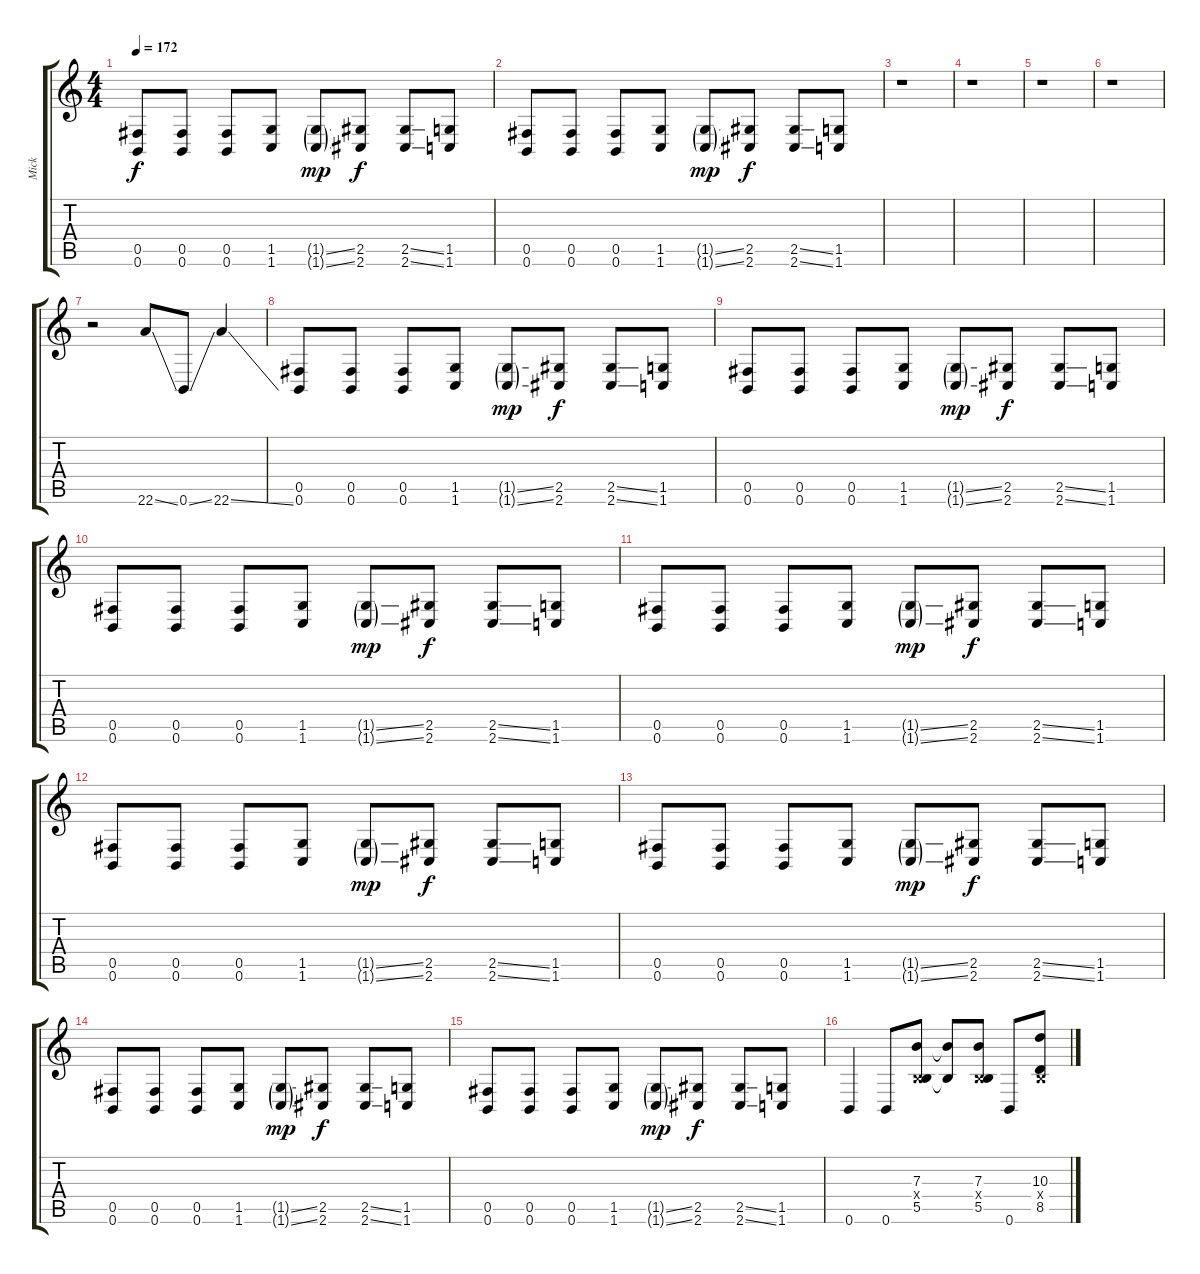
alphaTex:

\track ("Mick" "Mick") {instrument distortionguitar}
\staff {score tabs}
\tuning (Db4 Ab3 E3 B2 Gb2 B1) {hide}
\ts (4 4)
\tempo 172
\clef g2
\ks c
(0.5 0.6).8{dy f} (0.5 0.6).8 (0.5 0.6).8 (1.5 1.6).8 (1.5{ss g} 1.6{ss g}).8{dy mp} (2.5 2.6).8{dy f} (2.5{ss} 2.6{ss}).8 (1.5 1.6).8 |
(0.5 0.6).8 (0.5 0.6).8 (0.5 0.6).8 (1.5 1.6).8 (1.5{ss g} 1.6{ss g}).8{dy mp} (2.5 2.6).8{dy f} (2.5{ss} 2.6{ss}).8 (1.5 1.6).8 |
r.1 |
r.1 |
r.1 |
r.1 |
r.2 22.6{ss}.8 0.6{ss}.8 22.6{ss}.4 |
(0.5 0.6).8 (0.5 0.6).8 (0.5 0.6).8 (1.5 1.6).8 (1.5{ss g} 1.6{ss g}).8{dy mp} (2.5 2.6).8{dy f} (2.5{ss} 2.6{ss}).8 (1.5 1.6).8 |
(0.5 0.6).8 (0.5 0.6).8 (0.5 0.6).8 (1.5 1.6).8 (1.5{ss g} 1.6{ss g}).8{dy mp} (2.5 2.6).8{dy f} (2.5{ss} 2.6{ss}).8 (1.5 1.6).8 |
(0.5 0.6).8 (0.5 0.6).8 (0.5 0.6).8 (1.5 1.6).8 (1.5{ss g} 1.6{ss g}).8{dy mp} (2.5 2.6).8{dy f} (2.5{ss} 2.6{ss}).8 (1.5 1.6).8 |
(0.5 0.6).8 (0.5 0.6).8 (0.5 0.6).8 (1.5 1.6).8 (1.5{ss g} 1.6{ss g}).8{dy mp} (2.5 2.6).8{dy f} (2.5{ss} 2.6{ss}).8 (1.5 1.6).8 |
(0.5 0.6).8 (0.5 0.6).8 (0.5 0.6).8 (1.5 1.6).8 (1.5{ss g} 1.6{ss g}).8{dy mp} (2.5 2.6).8{dy f} (2.5{ss} 2.6{ss}).8 (1.5 1.6).8 |
(0.5 0.6).8 (0.5 0.6).8 (0.5 0.6).8 (1.5 1.6).8 (1.5{ss g} 1.6{ss g}).8{dy mp} (2.5 2.6).8{dy f} (2.5{ss} 2.6{ss}).8 (1.5 1.6).8 |
(0.5 0.6).8 (0.5 0.6).8 (0.5 0.6).8 (1.5 1.6).8 (1.5{ss g} 1.6{ss g}).8{dy mp} (2.5 2.6).8{dy f} (2.5{ss} 2.6{ss}).8 (1.5 1.6).8 |
(0.5 0.6).8 (0.5 0.6).8 (0.5 0.6).8 (1.5 1.6).8 (1.5{ss g} 1.6{ss g}).8{dy mp} (2.5 2.6).8{dy f} (2.5{ss} 2.6{ss}).8 (1.5 1.6).8 |
0.6.4 0.6.8 (7.3 0.4{x} 5.5).8 (7.3{t} 5.5{t}).8 (7.3 0.4{x} 5.5).8 0.6.8 (10.3 0.4{x} 8.5).8
